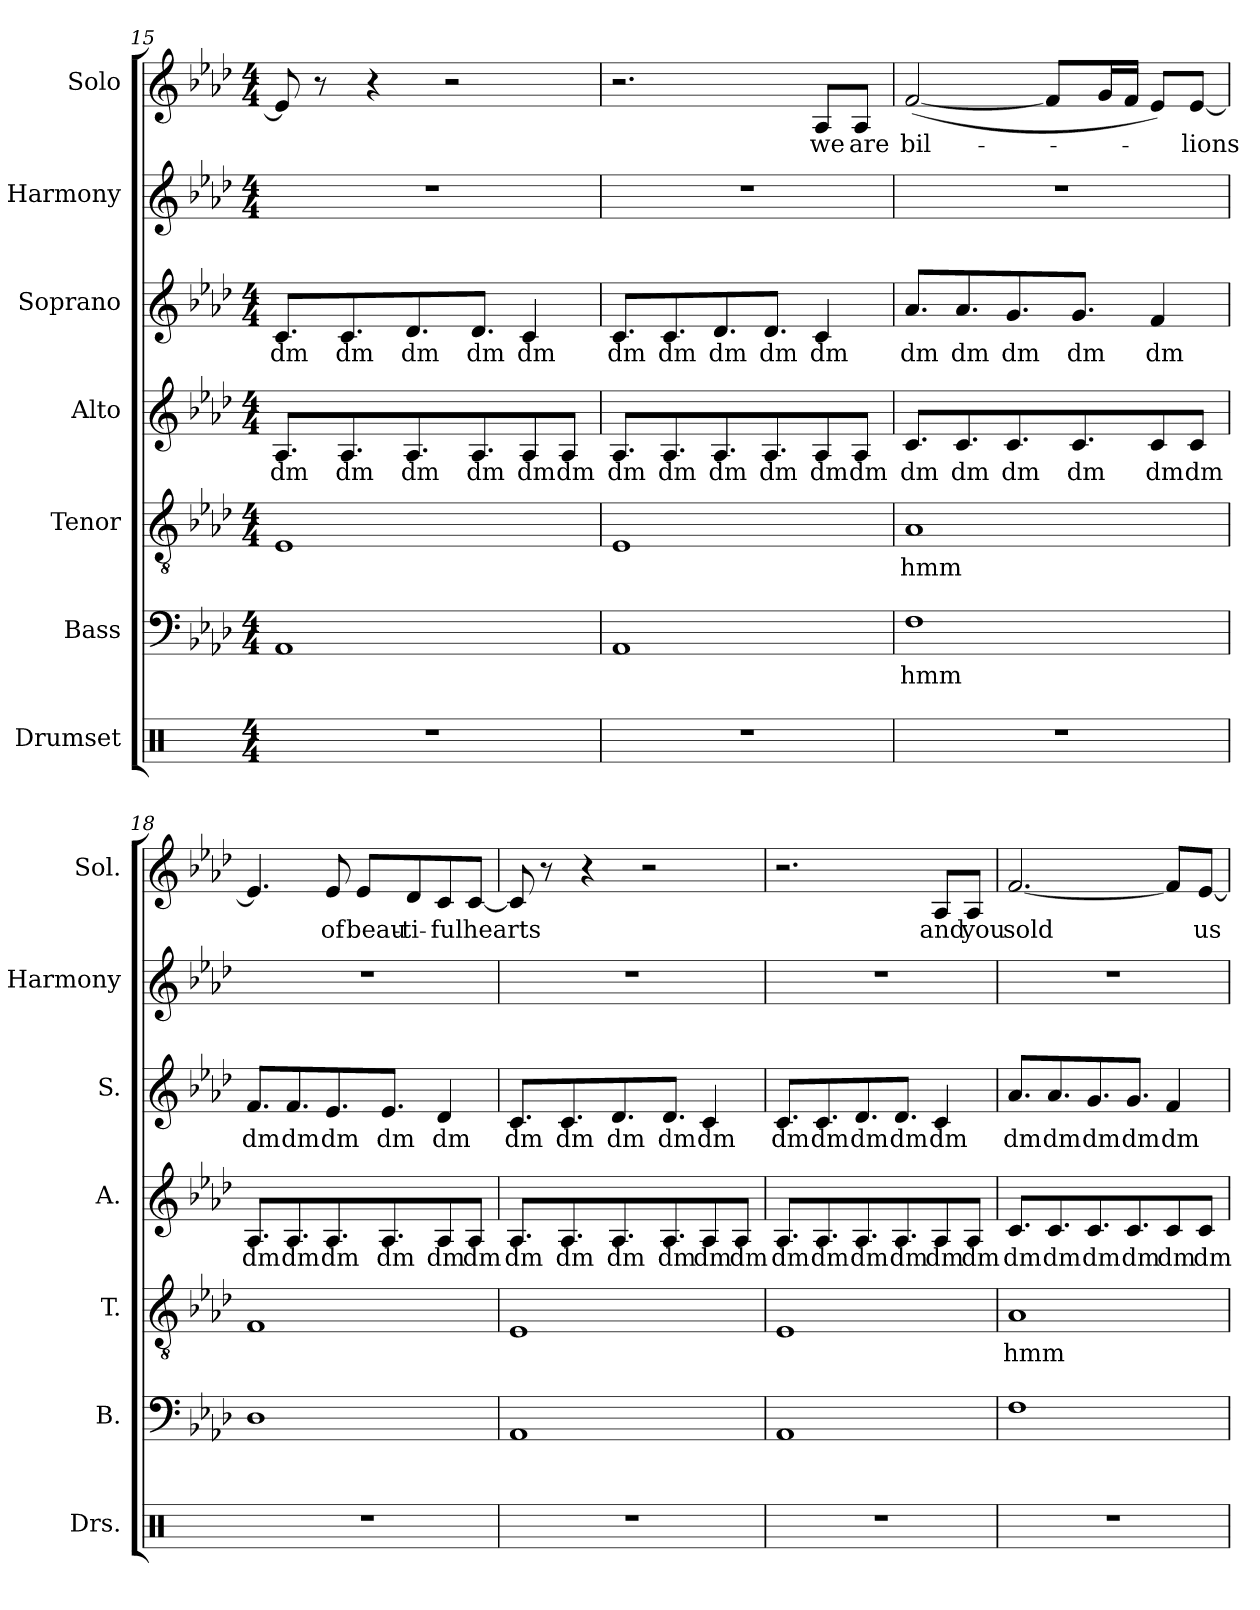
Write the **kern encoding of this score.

**kern	**kern	**text	**kern	**text	**kern	**text	**kern	**text	**kern	**kern	**text
*part7	*part6	*part6	*part5	*part5	*part4	*part4	*part3	*part3	*part2	*part1	*part1
*staff7	*staff6	*staff6	*staff5	*staff5	*staff4	*staff4	*staff3	*staff3	*staff2	*staff1	*staff1
*I"Drumset	*I"Bass	*	*I"Tenor	*	*I"Alto	*	*I"Soprano	*	*I"Harmony	*I"Solo	*
*I'Drs.	*I'B.	*	*I'T.	*	*I'A.	*	*I'S.	*	*I'Harmony	*I'Sol.	*
*clefX	*clefF4	*	*clefGv2	*	*clefG2	*	*clefG2	*	*clefG2	*clefG2	*
*k[]	*k[b-e-a-d-]	*	*k[b-e-a-d-]	*	*k[b-e-a-d-]	*	*k[b-e-a-d-]	*	*k[b-e-a-d-]	*k[b-e-a-d-]	*
*M4/4	*M4/4	*	*M4/4	*	*M4/4	*	*M4/4	*	*M4/4	*M4/4	*
=15	=15	=15	=15	=15	=15	=15	=15	=15	=15	=15	=15
!	!	!	!	!	!	!LO:LY:b	!	!LO:LY:b	!	!	!
1r	1AA-	.	1E-	.	8.A-/L	dm	8.c/L	dm	1r	8e-/]	.
.	.	.	.	.	.	.	.	.	.	8r	.
!	!	!	!	!	!	!LO:LY:b	!	!LO:LY:b	!	!	!
.	.	.	.	.	8.A-/	dm	8.c/	dm	.	.	.
.	.	.	.	.	.	.	.	.	.	4r	.
!	!	!	!	!	!	!LO:LY:b	!	!LO:LY:b	!	!	!
.	.	.	.	.	8.A-/	dm	8.d-/	dm	.	.	.
.	.	.	.	.	.	.	.	.	.	2r	.
!	!	!	!	!	!	!LO:LY:b	!	!LO:LY:b	!	!	!
.	.	.	.	.	8.A-/	dm	8.d-/J	dm	.	.	.
!	!	!	!	!	!	!LO:LY:b	!	!LO:LY:b	!	!	!
.	.	.	.	.	8A-/	dm	4c/	dm	.	.	.
!	!	!	!	!	!	!LO:LY:b	!	!	!	!	!
.	.	.	.	.	8A-/J	dm	.	.	.	.	.
=16	=16	=16	=16	=16	=16	=16	=16	=16	=16	=16	=16
!	!	!	!	!	!	!LO:LY:b	!	!LO:LY:b	!	!	!
1r	1AA-	.	1E-	.	8.A-/L	dm	8.c/L	dm	1r	2.r	.
!	!	!	!	!	!	!LO:LY:b	!	!LO:LY:b	!	!	!
.	.	.	.	.	8.A-/	dm	8.c/	dm	.	.	.
!	!	!	!	!	!	!LO:LY:b	!	!LO:LY:b	!	!	!
.	.	.	.	.	8.A-/	dm	8.d-/	dm	.	.	.
!	!	!	!	!	!	!LO:LY:b	!	!LO:LY:b	!	!	!
.	.	.	.	.	8.A-/	dm	8.d-/J	dm	.	.	.
!	!	!	!	!	!	!LO:LY:b	!	!LO:LY:b	!	!	!LO:LY:b
.	.	.	.	.	8A-/	dm	4c/	dm	.	8A-/L	we
!	!	!	!	!	!	!LO:LY:b	!	!	!	!	!LO:LY:b
.	.	.	.	.	8A-/J	dm	.	.	.	8A-/J	are
!!LO:PB:g=z
=17	=17	=17	=17	=17	=17	=17	=17	=17	=17	=17	=17
!	!	!LO:LY:b	!	!LO:LY:b	!	!LO:LY:b	!	!LO:LY:b	!	!	!LO:LY:b
1r	1F	hmm	1A-	hmm	8.c/L	dm	8.a-/L	dm	1r	([2f/	bil-
!	!	!	!	!	!	!LO:LY:b	!	!LO:LY:b	!	!	!
.	.	.	.	.	8.c/	dm	8.a-/	dm	.	.	.
!	!	!	!	!	!	!LO:LY:b	!	!LO:LY:b	!	!	!
.	.	.	.	.	8.c/	dm	8.g/	dm	.	.	.
.	.	.	.	.	.	.	.	.	.	8f/L]	.
!	!	!	!	!	!	!LO:LY:b	!	!LO:LY:b	!	!	!
.	.	.	.	.	8.c/	dm	8.g/J	dm	.	.	.
.	.	.	.	.	.	.	.	.	.	16g/L	.
.	.	.	.	.	.	.	.	.	.	16f/JJ	.
!	!	!	!	!	!	!LO:LY:b	!	!LO:LY:b	!	!	!
.	.	.	.	.	8c/	dm	4f/	dm	.	8e-/L)	.
!	!	!	!	!	!	!LO:LY:b	!	!	!	!	!LO:LY:b
.	.	.	.	.	8c/J	dm	.	.	.	[8e-/J	-lions
=18	=18	=18	=18	=18	=18	=18	=18	=18	=18	=18	=18
!	!	!	!	!	!	!LO:LY:b	!	!LO:LY:b	!	!	!
1r	1D-	.	1F	.	8.A-/L	dm	8.f/L	dm	1r	4.e-/]	.
!	!	!	!	!	!	!LO:LY:b	!	!LO:LY:b	!	!	!
.	.	.	.	.	8.A-/	dm	8.f/	dm	.	.	.
!	!	!	!	!	!	!LO:LY:b	!	!LO:LY:b	!	!	!LO:LY:b
.	.	.	.	.	8.A-/	dm	8.e-/	dm	.	8e-/	of
!	!	!	!	!	!	!	!	!	!	!	!LO:LY:b
.	.	.	.	.	.	.	.	.	.	8e-/L	beau-
!	!	!	!	!	!	!LO:LY:b	!	!LO:LY:b	!	!	!
.	.	.	.	.	8.A-/	dm	8.e-/J	dm	.	.	.
!	!	!	!	!	!	!	!	!	!	!	!LO:LY:b
.	.	.	.	.	.	.	.	.	.	8d-/	-ti-
!	!	!	!	!	!	!LO:LY:b	!	!LO:LY:b	!	!	!LO:LY:b
.	.	.	.	.	8A-/	dm	4d-/	dm	.	8c/	-ful
!	!	!	!	!	!	!LO:LY:b	!	!	!	!	!LO:LY:b
.	.	.	.	.	8A-/J	dm	.	.	.	[8c/J	hearts
=19	=19	=19	=19	=19	=19	=19	=19	=19	=19	=19	=19
!	!	!	!	!	!	!LO:LY:b	!	!LO:LY:b	!	!	!
1r	1AA-	.	1E-	.	8.A-/L	dm	8.c/L	dm	1r	8c/]	.
.	.	.	.	.	.	.	.	.	.	8r	.
!	!	!	!	!	!	!LO:LY:b	!	!LO:LY:b	!	!	!
.	.	.	.	.	8.A-/	dm	8.c/	dm	.	.	.
.	.	.	.	.	.	.	.	.	.	4r	.
!	!	!	!	!	!	!LO:LY:b	!	!LO:LY:b	!	!	!
.	.	.	.	.	8.A-/	dm	8.d-/	dm	.	.	.
.	.	.	.	.	.	.	.	.	.	2r	.
!	!	!	!	!	!	!LO:LY:b	!	!LO:LY:b	!	!	!
.	.	.	.	.	8.A-/	dm	8.d-/J	dm	.	.	.
!	!	!	!	!	!	!LO:LY:b	!	!LO:LY:b	!	!	!
.	.	.	.	.	8A-/	dm	4c/	dm	.	.	.
!	!	!	!	!	!	!LO:LY:b	!	!	!	!	!
.	.	.	.	.	8A-/J	dm	.	.	.	.	.
=20	=20	=20	=20	=20	=20	=20	=20	=20	=20	=20	=20
!	!	!	!	!	!	!LO:LY:b	!	!LO:LY:b	!	!	!
1r	1AA-	.	1E-	.	8.A-/L	dm	8.c/L	dm	1r	2.r	.
!	!	!	!	!	!	!LO:LY:b	!	!LO:LY:b	!	!	!
.	.	.	.	.	8.A-/	dm	8.c/	dm	.	.	.
!	!	!	!	!	!	!LO:LY:b	!	!LO:LY:b	!	!	!
.	.	.	.	.	8.A-/	dm	8.d-/	dm	.	.	.
!	!	!	!	!	!	!LO:LY:b	!	!LO:LY:b	!	!	!
.	.	.	.	.	8.A-/	dm	8.d-/J	dm	.	.	.
!	!	!	!	!	!	!LO:LY:b	!	!LO:LY:b	!	!	!LO:LY:b
.	.	.	.	.	8A-/	dm	4c/	dm	.	8A-/L	and
!	!	!	!	!	!	!LO:LY:b	!	!	!	!	!LO:LY:b
.	.	.	.	.	8A-/J	dm	.	.	.	8A-/J	you
!!LO:LB:g=z
=21	=21	=21	=21	=21	=21	=21	=21	=21	=21	=21	=21
!	!	!	!	!LO:LY:b	!	!LO:LY:b	!	!LO:LY:b	!	!	!LO:LY:b
1r	1F	.	1A-	hmm	8.c/L	dm	8.a-/L	dm	1r	[2.f/	sold
!	!	!	!	!	!	!LO:LY:b	!	!LO:LY:b	!	!	!
.	.	.	.	.	8.c/	dm	8.a-/	dm	.	.	.
!	!	!	!	!	!	!LO:LY:b	!	!LO:LY:b	!	!	!
.	.	.	.	.	8.c/	dm	8.g/	dm	.	.	.
!	!	!	!	!	!	!LO:LY:b	!	!LO:LY:b	!	!	!
.	.	.	.	.	8.c/	dm	8.g/J	dm	.	.	.
!	!	!	!	!	!	!LO:LY:b	!	!LO:LY:b	!	!	!
.	.	.	.	.	8c/	dm	4f/	dm	.	8f/L]	.
!	!	!	!	!	!	!LO:LY:b	!	!	!	!	!LO:LY:b
.	.	.	.	.	8c/J	dm	.	.	.	[8e-/J	us
=	=	=	=	=	=	=	=	=	=	=	=
*-	*-	*-	*-	*-	*-	*-	*-	*-	*-	*-	*-
